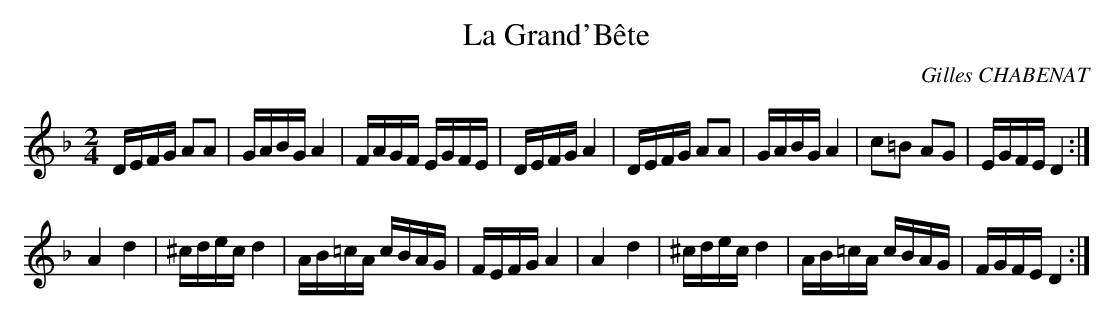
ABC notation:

X:1
T:La Grand'Bête
C:Gilles CHABENAT
L:1/8
M:2/4
K:D minor
D/E/F/G/ AA|G/A/B/G/ A2|F/A/G/F/ E/G/F/E/|D/E/F/G/ A2| \
D/E/F/G/ AA|G/A/B/G/ A2|c=B AG|E/G/F/E/ D2:|
A2 d2|^c/d/e/c/ d2|A/B/=c/A/ c/B/A/G/|F/E/F/G/ A2| \
A2 d2|^c/d/e/c/ d2|A/B/=c/A/ c/B/A/G/|F/G/F/E/ D2:|
